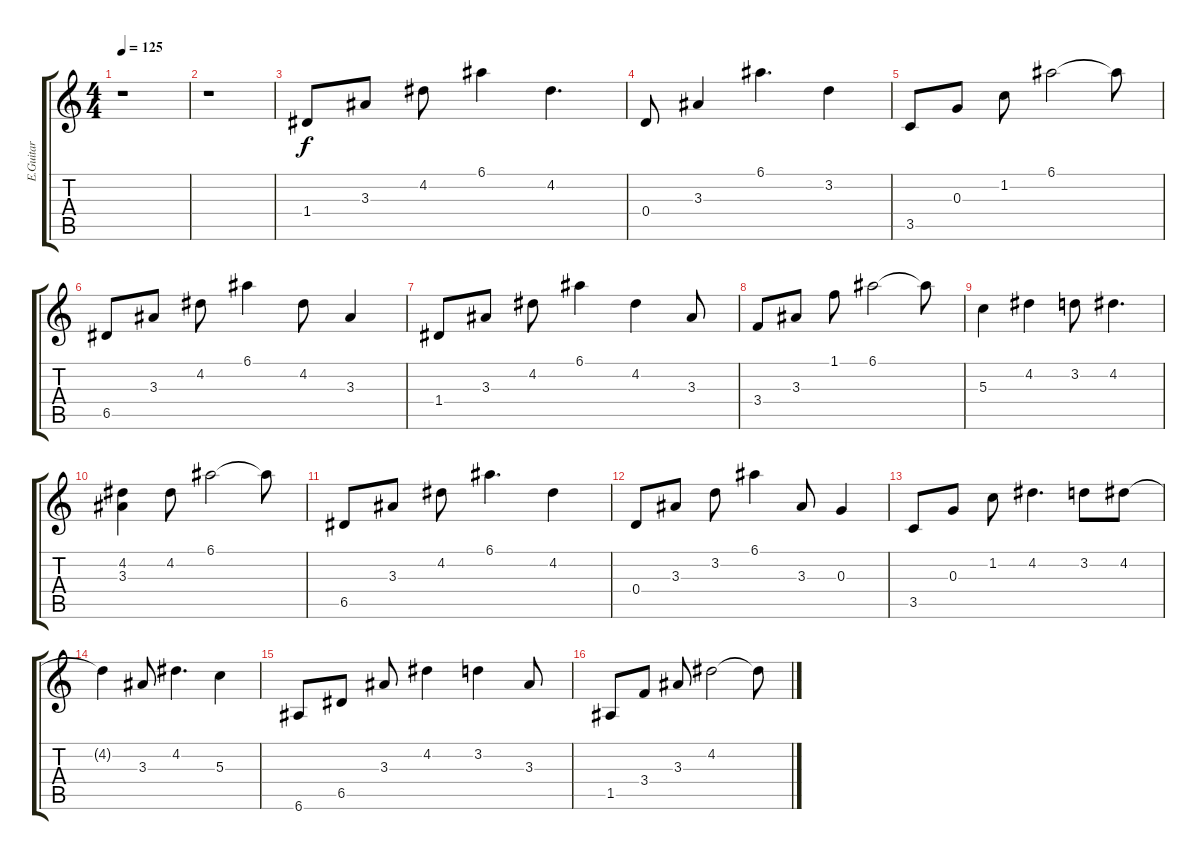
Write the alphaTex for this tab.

\track ("E.Guitar" "E.Guitar") {instrument electricguitarclean}
\staff {score tabs}
\tuning (E4 B3 G3 D3 A2 E2) {hide}
\ts (4 4)
\tempo 125
\clef g2
\ks c
r.1{dy f} |
r.1 |
1.4.8 3.3.8 4.2.8 6.1.4 4.2.4{d} |
0.4.8 3.3.4 6.1.4{d} 3.2.4 |
3.5.8 0.3.8 1.2.8 6.1.2 6.1{t}.8 |
6.5.8 3.3.8 4.2.8 6.1.4 4.2.8 3.3.4 |
1.4.8 3.3.8 4.2.8 6.1.4 4.2.4 3.3.8 |
3.4.8 3.3.8 1.1.8 6.1.2 6.1{t}.8 |
5.3.4 4.2.4 3.2.8 4.2.4{d} |
(4.2 3.3).4 4.2.8 6.1.2 6.1{t}.8 |
6.5.8 3.3.8 4.2.8 6.1.4{d} 4.2.4 |
0.4.8 3.3.8 3.2.8 6.1.4 3.3.8 0.3.4 |
3.5.8 0.3.8 1.2.8 4.2.4{d} 3.2.8 4.2.8 |
4.2{t}.4 3.3.8 4.2.4{d} 5.3.4 |
6.6.8 6.5.8 3.3.8 4.2.4 3.2.4 3.3.8 |
1.5.8 3.4.8 3.3.8 4.2.2 4.2{t}.8
